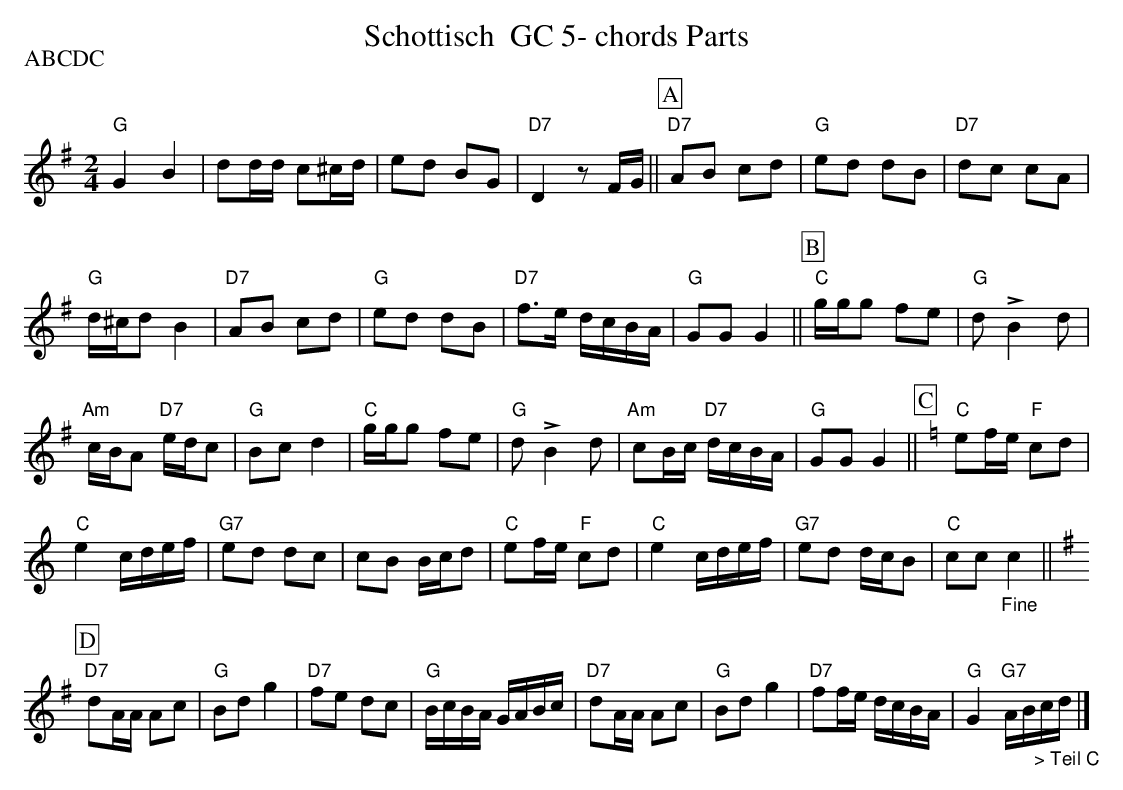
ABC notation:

X:1
T:Schottisch  GC 5- chords Parts
P:ABCDC
M:2/4
L:1/16
K:Gmaj%%MIDI gchordon
"G"G4B4 | d2dd c2^cd | e2d2 B2G2 | "D7"D4z2FG || [P:A] "D7"A2B2 c2d2 | "G"e2d2 d2B2 | "D7"d2c2 c2A2 |
"G"d^cd2B4 | "D7"A2B2 c2d2 | "G"e2d2 d2B2 | "D7"f3e dcBA | "G"G2G2G4 || [P:B] "C"ggg2 f2e2 | "G"d2!>!B4d2 |
"Am"cBA2 "D7"edc2 | "G"B2c2d4 | "C"ggg2 f2e2 | "G"d2!>!B4d2 | "Am"c2Bc "D7"dcBA | "G"G2G2G4 || [P:C] [K:Cmaj] "C"e2fe "F"c2d2 |
"C"e4 cdef | "G7"e2d2 d2c2 | c2B2 Bcd2 | "C"e2fe "F"c2d2 | "C"e4 cdef | "G7"e2d2 dcB2 | "C"c2c2 "_Fine"c4 || [P:D] [K:Gmaj]
"D7"d2AA A2c2 | "G"B2d2g4 | "D7"f2e2 d2c2 | "G"BcBA GABc | "D7"d2AA A2c2 | "G"B2d2 g4 | "D7"f2fe dcBA | "G"G4 "G7"AB"_> Teil C"cd |]
